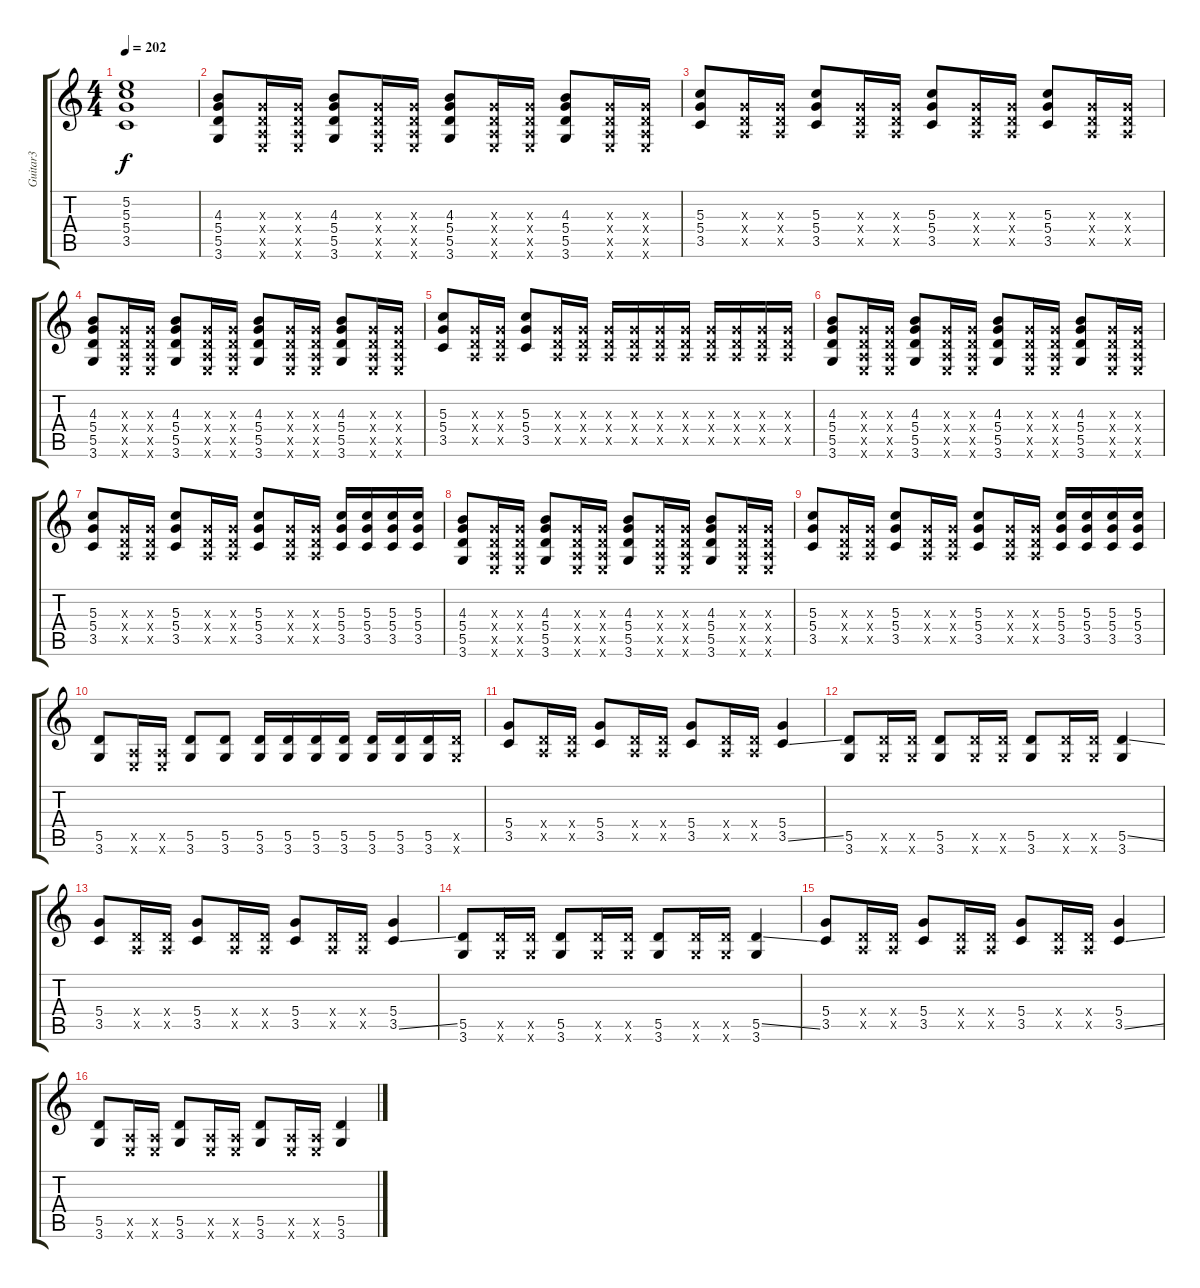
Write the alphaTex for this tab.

\track ("Guitar3" "Guitar3") {instrument distortionguitar}
\staff {score tabs}
\tuning (E4 B3 G3 D3 A2 E2) {hide}
\ts (4 4)
\tempo 202
\clef g2
\ks c
(5.2 5.3 5.4 3.5).1{dy f} |
(4.3 5.4 5.5 3.6).8 (0.3{x} 0.4{x} 0.5{x} 0.6{x}).16 (0.3{x} 0.4{x} 0.5{x} 0.6{x}).16 (4.3 5.4 5.5 3.6).8 (0.3{x} 0.4{x} 0.5{x} 0.6{x}).16 (0.3{x} 0.4{x} 0.5{x} 0.6{x}).16 (4.3 5.4 5.5 3.6).8 (0.3{x} 0.4{x} 0.5{x} 0.6{x}).16 (0.3{x} 0.4{x} 0.5{x} 0.6{x}).16 (4.3 5.4 5.5 3.6).8 (0.3{x} 0.4{x} 0.5{x} 0.6{x}).16 (0.3{x} 0.4{x} 0.5{x} 0.6{x}).16 |
(5.3 5.4 3.5).8 (0.3{x} 0.4{x} 0.5{x}).16 (0.3{x} 0.4{x} 0.5{x}).16 (5.3 5.4 3.5).8 (0.3{x} 0.4{x} 0.5{x}).16 (0.3{x} 0.4{x} 0.5{x}).16 (5.3 5.4 3.5).8 (0.3{x} 0.4{x} 0.5{x}).16 (0.3{x} 0.4{x} 0.5{x}).16 (5.3 5.4 3.5).8 (0.3{x} 0.4{x} 0.5{x}).16 (0.3{x} 0.4{x} 0.5{x}).16 |
(4.3 5.4 5.5 3.6).8 (0.3{x} 0.4{x} 0.5{x} 0.6{x}).16 (0.3{x} 0.4{x} 0.5{x} 0.6{x}).16 (4.3 5.4 5.5 3.6).8 (0.3{x} 0.4{x} 0.5{x} 0.6{x}).16 (0.3{x} 0.4{x} 0.5{x} 0.6{x}).16 (4.3 5.4 5.5 3.6).8 (0.3{x} 0.4{x} 0.5{x} 0.6{x}).16 (0.3{x} 0.4{x} 0.5{x} 0.6{x}).16 (4.3 5.4 5.5 3.6).8 (0.3{x} 0.4{x} 0.5{x} 0.6{x}).16 (0.3{x} 0.4{x} 0.5{x} 0.6{x}).16 |
(5.3 5.4 3.5).8 (0.3{x} 0.4{x} 0.5{x}).16 (0.3{x} 0.4{x} 0.5{x}).16 (5.3 5.4 3.5).8 (0.3{x} 0.4{x} 0.5{x}).16 (0.3{x} 0.4{x} 0.5{x}).16 (0.3{x} 0.4{x} 0.5{x}).16 (0.3{x} 0.4{x} 0.5{x}).16 (0.3{x} 0.4{x} 0.5{x}).16 (0.3{x} 0.4{x} 0.5{x}).16 (0.3{x} 0.4{x} 0.5{x}).16 (0.3{x} 0.4{x} 0.5{x}).16 (0.3{x} 0.4{x} 0.5{x}).16 (0.3{x} 0.4{x} 0.5{x}).16 |
(4.3 5.4 5.5 3.6).8 (0.3{x} 0.4{x} 0.5{x} 0.6{x}).16 (0.3{x} 0.4{x} 0.5{x} 0.6{x}).16 (4.3 5.4 5.5 3.6).8 (0.3{x} 0.4{x} 0.5{x} 0.6{x}).16 (0.3{x} 0.4{x} 0.5{x} 0.6{x}).16 (4.3 5.4 5.5 3.6).8 (0.3{x} 0.4{x} 0.5{x} 0.6{x}).16 (0.3{x} 0.4{x} 0.5{x} 0.6{x}).16 (4.3 5.4 5.5 3.6).8 (0.3{x} 0.4{x} 0.5{x} 0.6{x}).16 (0.3{x} 0.4{x} 0.5{x} 0.6{x}).16 |
(5.3 5.4 3.5).8 (0.3{x} 0.4{x} 0.5{x}).16 (0.3{x} 0.4{x} 0.5{x}).16 (5.3 5.4 3.5).8 (0.3{x} 0.4{x} 0.5{x}).16 (0.3{x} 0.4{x} 0.5{x}).16 (5.3 5.4 3.5).8 (0.3{x} 0.4{x} 0.5{x}).16 (0.3{x} 0.4{x} 0.5{x}).16 (5.3 5.4 3.5).16 (5.3 5.4 3.5).16 (5.3 5.4 3.5).16 (5.3 5.4 3.5).16 |
(4.3 5.4 5.5 3.6).8 (0.3{x} 0.4{x} 0.5{x} 0.6{x}).16 (0.3{x} 0.4{x} 0.5{x} 0.6{x}).16 (4.3 5.4 5.5 3.6).8 (0.3{x} 0.4{x} 0.5{x} 0.6{x}).16 (0.3{x} 0.4{x} 0.5{x} 0.6{x}).16 (4.3 5.4 5.5 3.6).8 (0.3{x} 0.4{x} 0.5{x} 0.6{x}).16 (0.3{x} 0.4{x} 0.5{x} 0.6{x}).16 (4.3 5.4 5.5 3.6).8 (0.3{x} 0.4{x} 0.5{x} 0.6{x}).16 (0.3{x} 0.4{x} 0.5{x} 0.6{x}).16 |
(5.3 5.4 3.5).8 (0.3{x} 0.4{x} 0.5{x}).16 (0.3{x} 0.4{x} 0.5{x}).16 (5.3 5.4 3.5).8 (0.3{x} 0.4{x} 0.5{x}).16 (0.3{x} 0.4{x} 0.5{x}).16 (5.3 5.4 3.5).8 (0.3{x} 0.4{x} 0.5{x}).16 (0.3{x} 0.4{x} 0.5{x}).16 (5.3 5.4 3.5).16 (5.3 5.4 3.5).16 (5.3 5.4 3.5).16 (5.3 5.4 3.5).16 |
(5.5 3.6).8 (0.5{x} 0.6{x}).16 (0.5{x} 0.6{x}).16 (5.5 3.6).8 (5.5 3.6).8 (5.5 3.6).16 (5.5 3.6).16 (5.5 3.6).16 (5.5 3.6).16 (5.5 3.6).16 (5.5 3.6).16 (5.5 3.6).16 (5.5{x} 3.6{x}).16 |
(5.4 3.5).8 (0.4{x} 0.5{x}).16 (0.4{x} 0.5{x}).16 (5.4 3.5).8 (0.4{x} 0.5{x}).16 (0.4{x} 0.5{x}).16 (5.4 3.5).8 (0.4{x} 0.5{x}).16 (0.4{x} 0.5{x}).16 (5.4 3.5{ss}).4 |
(5.5 3.6).8 (5.5{x} 3.6{x}).16 (5.5{x} 3.6{x}).16 (5.5 3.6).8 (5.5{x} 3.6{x}).16 (5.5{x} 3.6{x}).16 (5.5 3.6).8 (5.5{x} 3.6{x}).16 (5.5{x} 3.6{x}).16 (5.5{ss} 3.6).4 |
(5.4 3.5).8 (0.4{x} 0.5{x}).16 (0.4{x} 0.5{x}).16 (5.4 3.5).8 (0.4{x} 0.5{x}).16 (0.4{x} 0.5{x}).16 (5.4 3.5).8 (0.4{x} 0.5{x}).16 (0.4{x} 0.5{x}).16 (5.4 3.5{ss}).4 |
(5.5 3.6).8 (5.5{x} 3.6{x}).16 (5.5{x} 3.6{x}).16 (5.5 3.6).8 (5.5{x} 3.6{x}).16 (5.5{x} 3.6{x}).16 (5.5 3.6).8 (5.5{x} 3.6{x}).16 (5.5{x} 3.6{x}).16 (5.5{ss} 3.6).4 |
(5.4 3.5).8 (0.4{x} 0.5{x}).16 (0.4{x} 0.5{x}).16 (5.4 3.5).8 (0.4{x} 0.5{x}).16 (0.4{x} 0.5{x}).16 (5.4 3.5).8 (0.4{x} 0.5{x}).16 (0.4{x} 0.5{x}).16 (5.4 3.5{ss}).4 |
(5.5 3.6).8 (0.5{x} 0.6{x}).16 (0.5{x} 0.6{x}).16 (5.5 3.6).8 (0.5{x} 0.6{x}).16 (0.5{x} 0.6{x}).16 (5.5 3.6).8 (0.5{x} 0.6{x}).16 (0.5{x} 0.6{x}).16 (5.5{ss} 3.6).4
